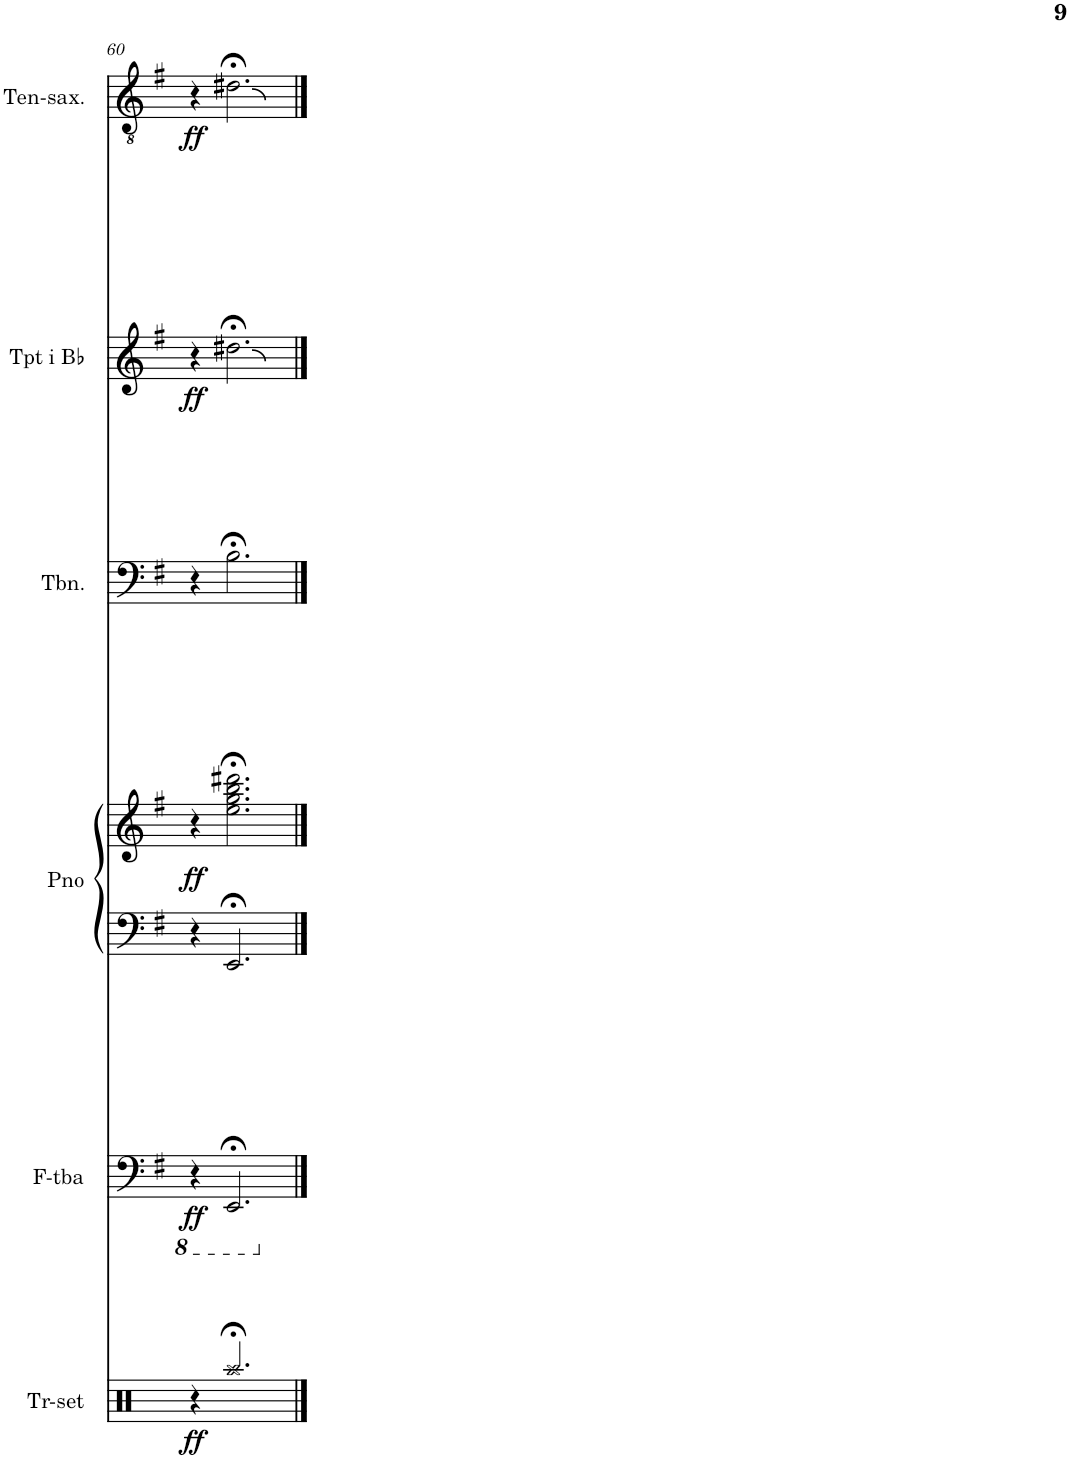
**kern	**dynam	**kern	**dynam	**kern	**kern	**dynam	**kern	**kern	**dynam	**kern	**dynam
*part6	*part6	*part5	*part5	*part4	*part4	*part4	*part3	*part2	*part2	*part1	*part1
*staff7	*staff7	*staff6	*staff6	*staff5	*staff4	*staff4/5	*staff3	*staff2	*staff2	*staff1	*staff1
*I"Trumset	*	*I"F-tuba	*	*I"Piano	*	*	*I"Trombon	*I"Trumpet i Bb	*	*I"Tenorsaxofon	*
*I'Tr-set	*	*I'F-tba	*	*I'Pno	*	*	*I'Tbn.	*I'Tpt i Bb	*	*I'Ten-sax.	*
!!LO:PB:g=z
*clefX	*	*clefF4	*	*clefF4	*clefG2	*	*clefF4	*clefG2	*	*clefGv2	*
*	*	*	*	*	*	*	*	*Trd1c2	*	*Trd8c14	*
*k[]	*	*k[f#]	*	*k[f#]	*k[f#]	*	*k[f#]	*k[f#]	*	*k[f#]	*
*M4/4	*	*M4/4	*	*M4/4	*M4/4	*	*M4/4	*M4/4	*	*M4/4	*
=60	=60	=60	=60	=60	=60	=60	=60	=60	=60	=60	=60
!	!LO:DY:b	!	!LO:DY:b	!	!	!LO:DY:b	!	!	!LO:DY:b	!	!LO:DY:b
4r	ff	4r	ff	4r	4r	ff	4r	4r	ff	4r	ff
2.Raa;</	.	2.EEE;</	.	2.EE;</	2.ee\;< 2.gg\;< 2.bb\;< 2.ddd#X\;<	.	2.B;<\	2.dd#X;<\	.	2.d#X;<\	.
==	==	==	==	==	==	==	==	==	==	==	==
*-	*-	*-	*-	*-	*-	*-	*-	*-	*-	*-	*-
